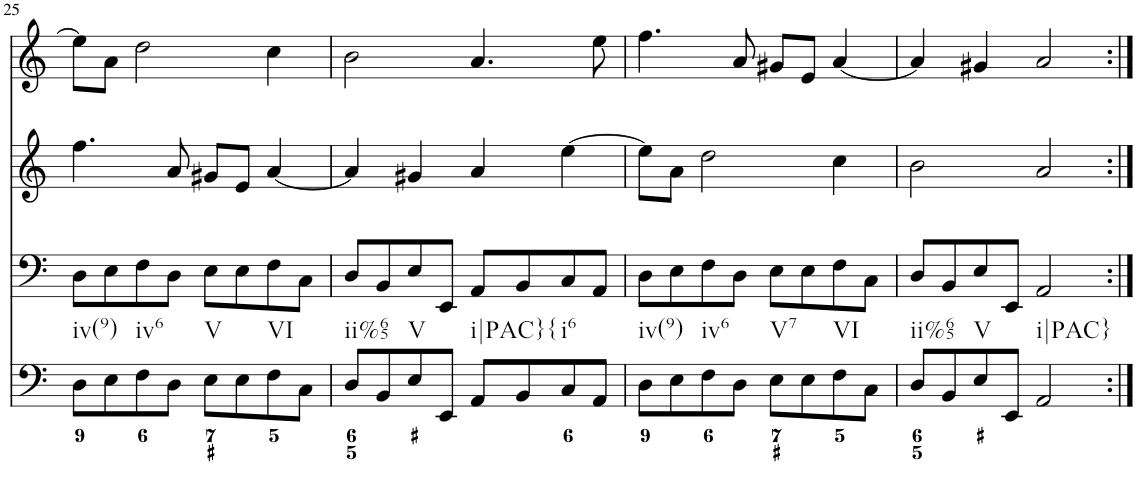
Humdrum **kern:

**kern	**kern	**kern	**kern
*part4	*part3	*part2	*part1
*staff4	*staff3	*staff2	*staff1
*I"Piano	*I"Piano	*I"Piano	*I"Piano
*I'Pno	*I'Pno	*I'Pno	*I'Pno
!!LO:PB:g=z
*clefF4	*clefF4	*clefG2	*clefG2
*k[]	*k[]	*k[]	*k[]
*M4/4	*M4/4	*M4/4	*M4/4
*met(c)	*met(c)	*met(c)	*met(c)
=25	=25	=25	=25
!LO:TX:b:t=iv(9)	!	!	!
8D\L	8D\L	4.ff\	8ee\L]
8E\	8E\	.	8a\J
!LO:TX:b:t=iv6	!	!	!
8F\	8F\	.	2dd\
8D\J	8D\J	8a/	.
!LO:TX:b:t=V	!	!	!
8E\L	8E\L	8g#X/L	.
8E\	8E\	8e/J	.
!LO:TX:b:t=VI	!	!	!
8F\	8F\	[4a/	4cc\
8C\J	8C\J	.	.
=26	=26	=26	=26
!LO:TX:b:t=ii%65	!	!	!
8D/L	8D/L	4a/]	2b\
8BB/	8BB/	.	.
!LO:TX:b:t=V	!	!	!
8E/	8E/	4g#X/	.
8EE/J	8EE/J	.	.
!LO:TX:b:t=i|PAC}{	!	!	!
8AA/L	8AA/L	4a/	4.a/
8BB/	8BB/	.	.
!LO:TX:b:t=i6	!	!	!
8C/	8C/	[4ee\	.
8AA/J	8AA/J	.	8ee\
=27	=27	=27	=27
!LO:TX:b:t=iv(9)	!	!	!
8D\L	8D\L	8ee\L]	4.ff\
8E\	8E\	8a\J	.
!LO:TX:b:t=iv6	!	!	!
8F\	8F\	2dd\	.
8D\J	8D\J	.	8a/
!LO:TX:b:t=V7	!	!	!
8E\L	8E\L	.	8g#X/L
8E\	8E\	.	8e/J
!LO:TX:b:t=VI	!	!	!
8F\	8F\	4cc\	[4a/
8C\J	8C\J	.	.
=28	=28	=28	=28
!LO:TX:b:t=ii%65	!	!	!
8D/L	8D/L	2b\	4a/]
8BB/	8BB/	.	.
!LO:TX:b:t=V	!	!	!
8E/	8E/	.	4g#X/
8EE/J	8EE/J	.	.
!LO:TX:b:t=i|PAC}	!	!	!
2AA/	2AA/	2a/	2a/
=:|!	=:|!	=:|!	=:|!
*-	*-	*-	*-
